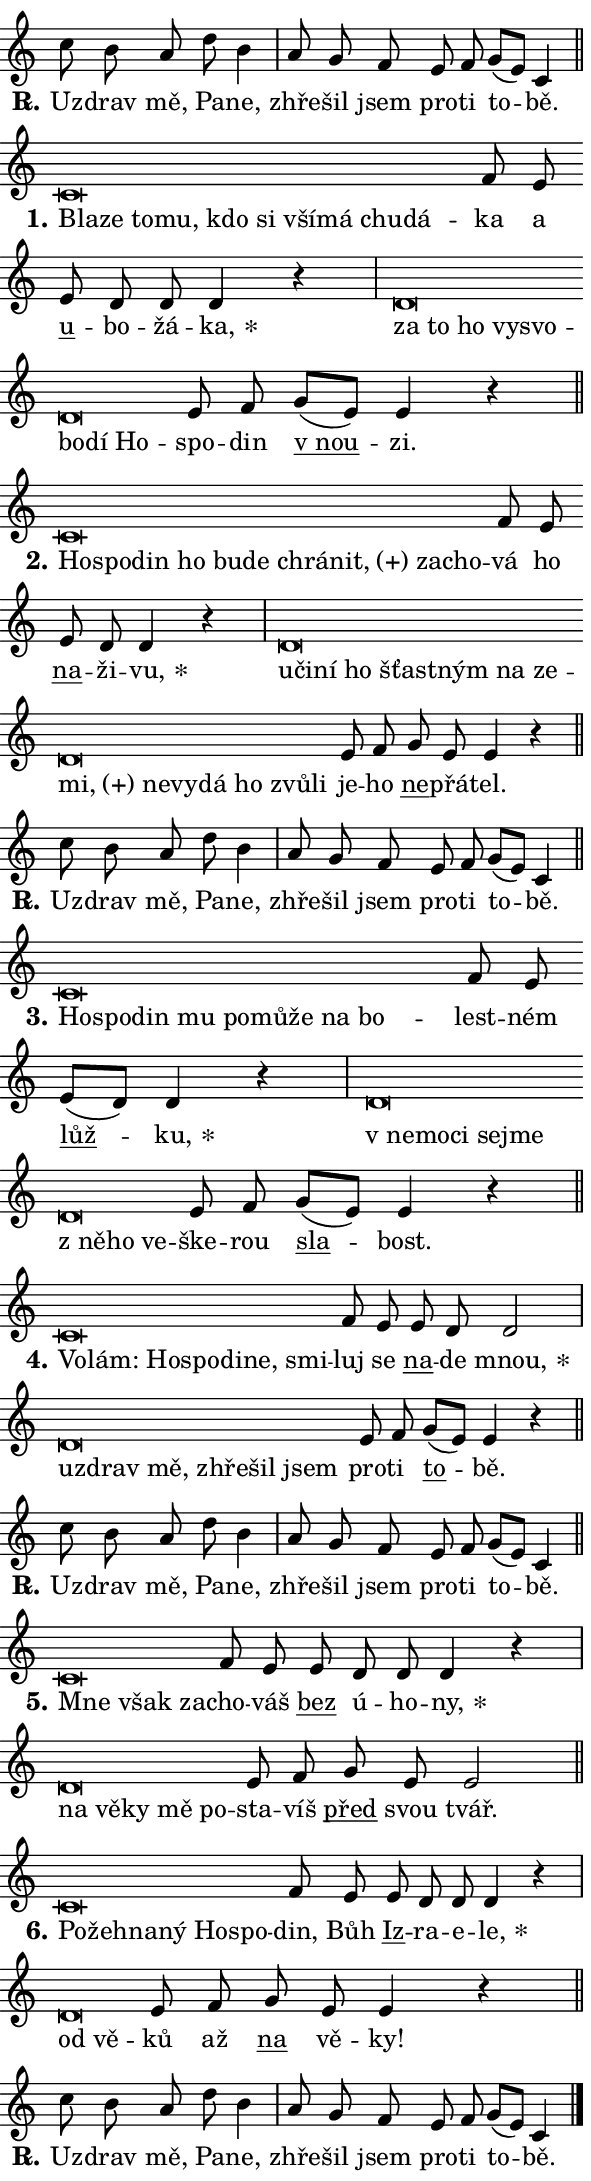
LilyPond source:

\version "2.24.0"
\header { tagline = "" }
\paper {
  indent = 0\cm
  top-margin = 0\cm
  right-margin = 0.13\cm % to fit lyric hyphens
  bottom-margin = 0\cm
  left-margin = 0\cm
  paper-width = 10\cm
  page-breaking = #ly:one-page-breaking
  system-system-spacing.basic-distance = #11
  score-system-spacing.basic-distance = #11
  ragged-last = ##f
}


%% Author: Thomas Morley
%% https://lists.gnu.org/archive/html/lilypond-user/2020-05/msg00002.html
#(define (line-position grob)
"Returns position of @var[grob} in current system:
   @code{'start}, if at first time-step
   @code{'end}, if at last time-step
   @code{'middle} otherwise
"
  (let* ((col (ly:item-get-column grob))
         (ln (ly:grob-object col 'left-neighbor))
         (rn (ly:grob-object col 'right-neighbor))
         (col-to-check-left (if (ly:grob? ln) ln col))
         (col-to-check-right (if (ly:grob? rn) rn col))
         (break-dir-left
           (and
             (ly:grob-property col-to-check-left 'non-musical #f)
             (ly:item-break-dir col-to-check-left)))
         (break-dir-right
           (and
             (ly:grob-property col-to-check-right 'non-musical #f)
             (ly:item-break-dir col-to-check-right))))
        (cond ((eqv? 1 break-dir-left) 'start)
              ((eqv? -1 break-dir-right) 'end)
              (else 'middle))))

#(define (tranparent-at-line-position vctor)
  (lambda (grob)
  "Relying on @code{line-position} select the relevant enry from @var{vctor}.
Used to determine transparency,"
    (case (line-position grob)
      ((end) (not (vector-ref vctor 0)))
      ((middle) (not (vector-ref vctor 1)))
      ((start) (not (vector-ref vctor 2))))))

noteHeadBreakVisibility =
#(define-music-function (break-visibility)(vector?)
"Makes @code{NoteHead}s transparent relying on @var{break-visibility}"
#{
  \override NoteHead.transparent =
    #(tranparent-at-line-position break-visibility)
#})

#(define delete-ledgers-for-transparent-note-heads
  (lambda (grob)
    "Reads whether a @code{NoteHead} is transparent.
If so this @code{NoteHead} is removed from @code{'note-heads} from
@var{grob}, which is supposed to be @code{LedgerLineSpanner}.
As a result ledgers are not printed for this @code{NoteHead}"
    (let* ((nhds-array (ly:grob-object grob 'note-heads))
           (nhds-list
             (if (ly:grob-array? nhds-array)
                 (ly:grob-array->list nhds-array)
                 '()))
           ;; Relies on the transparent-property being done before
           ;; Staff.LedgerLineSpanner.after-line-breaking is executed.
           ;; This is fragile ...
           (to-keep
             (remove
               (lambda (nhd)
                 (ly:grob-property nhd 'transparent #f))
               nhds-list)))
      ;; TODO find a better method to iterate over grob-arrays, similiar
      ;; to filter/remove etc for lists
      ;; For now rebuilt from scratch
      (set! (ly:grob-object grob 'note-heads)  '())
      (for-each
        (lambda (nhd)
          (ly:pointer-group-interface::add-grob grob 'note-heads nhd))
        to-keep))))

squashNotes = {
  \override NoteHead.X-extent = #'(-0.2 . 0.2)
  \override NoteHead.Y-extent = #'(-0.75 . 0)
  \override NoteHead.stencil =
    #(lambda (grob)
       (let ((pos (ly:grob-property grob 'staff-position)))
         (begin
           (if (< pos -7) (display "ERROR: Lower brevis then expected\n") (display ""))
           (if (<= pos -6) ly:text-interface::print ly:note-head::print))))
}
unSquashNotes = {
  \revert NoteHead.X-extent
  \revert NoteHead.Y-extent
  \revert NoteHead.stencil
}

hideNotes = \noteHeadBreakVisibility #begin-of-line-visible
unHideNotes = \noteHeadBreakVisibility #all-visible

% work-around for resetting accidentals
% https://lilypond.org/doc/v2.23/Documentation/notation/displaying-rhythms#unmetered-music
cadenzaMeasure = {
  \cadenzaOff
  \partial 1024 s1024
  \cadenzaOn
}

#(define-markup-command (accent layout props text) (markup?)
  "Underline accented syllable"
  (interpret-markup layout props
    #{\markup \override #'(offset . 4.3) \underline { #text }#}))

responsum = \markup \concat {
  "R" \hspace #-1.05 \path #0.1 #'((moveto 0 0.07) (lineto 0.9 0.8)) \hspace #0.05 "."
}

spaceSize = #0.6828661417322834 % exact space size for TeX Gyre Schola

\layout {
  \context {
    \Staff
    \remove "Time_signature_engraver"
    \override LedgerLineSpanner.after-line-breaking = #delete-ledgers-for-transparent-note-heads
  }
  \context {
    \Lyrics {
      \override LyricSpace.minimum-distance = \spaceSize
      \override LyricText.font-name = #"TeX Gyre Schola"
      \override LyricText.font-size = 1
      \override StanzaNumber.font-name = #"TeX Gyre Schola Bold"
      \override StanzaNumber.font-size = 1
    }
  }
  \context {
    \Score 
    \override NoteHead.text =
      #(lambda (grob) 
        (let ((pos (ly:grob-property grob 'staff-position)))
          #{\markup {
            \combine
              \halign #-0.55 \raise #(if (= pos -6) 0 0.5) \override #'(thickness . 2) \draw-line #'(3.2 . 0)
              \musicglyph "noteheads.sM1"
          }#}))
  }
}

% magnetic-lyrics.ily
%
%   written by
%     Jean Abou Samra <jean@abou-samra.fr>
%     Werner Lemberg <wl@gnu.org>
%
%   adapted by
%     Jiri Hon <jiri.hon@gmail.com>
%
% Version 2022-Apr-15

% https://www.mail-archive.com/lilypond-user@gnu.org/msg149350.html

#(define (Left_hyphen_pointer_engraver context)
   "Collect syllable-hyphen-syllable occurrences in lyrics and store
them in properties.  This engraver only looks to the left.  For
example, if the lyrics input is @code{foo -- bar}, it does the
following.

@itemize @bullet
@item
Set the @code{text} property of the @code{LyricHyphen} grob between
@q{foo} and @q{bar} to @code{foo}.

@item
Set the @code{left-hyphen} property of the @code{LyricText} grob with
text @q{foo} to the @code{LyricHyphen} grob between @q{foo} and
@q{bar}.
@end itemize

Use this auxiliary engraver in combination with the
@code{lyric-@/text::@/apply-@/magnetic-@/offset!} hook."
   (let ((hyphen #f)
         (text #f))
     (make-engraver
      (acknowledgers
       ((lyric-syllable-interface engraver grob source-engraver)
        (set! text grob)))
      (end-acknowledgers
       ((lyric-hyphen-interface engraver grob source-engraver)
        ;(when (not (grob::has-interface grob 'lyric-space-interface))
          (set! hyphen grob)));)
      ((stop-translation-timestep engraver)
       (when (and text hyphen)
         (ly:grob-set-object! text 'left-hyphen hyphen))
       (set! text #f)
       (set! hyphen #f)))))

#(define (lyric-text::apply-magnetic-offset! grob)
   "If the space between two syllables is less than the value in
property @code{LyricText@/.details@/.squash-threshold}, move the right
syllable to the left so that it gets concatenated with the left
syllable.

Use this function as a hook for
@code{LyricText@/.after-@/line-@/breaking} if the
@code{Left_@/hyphen_@/pointer_@/engraver} is active."
   (let ((hyphen (ly:grob-object grob 'left-hyphen #f)))
     (when hyphen
       (let ((left-text (ly:spanner-bound hyphen LEFT)))
         (when (grob::has-interface left-text 'lyric-syllable-interface)
           (let* ((common (ly:grob-common-refpoint grob left-text X))
                  (this-x-ext (ly:grob-extent grob common X))
                  (left-x-ext
                   (begin
                     ;; Trigger magnetism for left-text.
                     (ly:grob-property left-text 'after-line-breaking)
                     (ly:grob-extent left-text common X)))
                  ;; `delta` is the gap width between two syllables.
                  (delta (- (interval-start this-x-ext)
                            (interval-end left-x-ext)))
                  (details (ly:grob-property grob 'details))
                  (threshold (assoc-get 'squash-threshold details 0.2)))
             (when (< delta threshold)
               (let* (;; We have to manipulate the input text so that
                      ;; ligatures crossing syllable boundaries are not
                      ;; disabled.  For languages based on the Latin
                      ;; script this is essentially a beautification.
                      ;; However, for non-Western scripts it can be a
                      ;; necessity.
                      (lt (ly:grob-property left-text 'text))
                      (rt (ly:grob-property grob 'text))
                      (is-space (grob::has-interface hyphen 'lyric-space-interface))
                      (space (if is-space " " ""))
                      (extra-delta (if is-space spaceSize 0))
                      ;; Append new syllable.
                      (ltrt-space (if (and (string? lt) (string? rt))
                                (string-append lt space rt)
                                (make-concat-markup (list lt space rt))))
                      ;; Right-align `ltrt` to the right side.
                      (ltrt-space-markup (grob-interpret-markup
                               grob
                               (make-translate-markup
                                (cons (interval-length this-x-ext) 0)
                                (make-right-align-markup ltrt-space)))))
                 (begin
                   ;; Don't print `left-text`.
                   (ly:grob-set-property! left-text 'stencil #f)
                   ;; Set text and stencil (which holds all collected
                   ;; syllables so far) and shift it to the left.
                   (ly:grob-set-property! grob 'text ltrt-space)
                   (ly:grob-set-property! grob 'stencil ltrt-space-markup)
                   (ly:grob-translate-axis! grob (- (- delta extra-delta)) X))))))))))


#(define (lyric-hyphen::displace-bounds-first grob)
   ;; Make very sure this callback isn't triggered too early.
   (let ((left (ly:spanner-bound grob LEFT))
         (right (ly:spanner-bound grob RIGHT)))
     (ly:grob-property left 'after-line-breaking)
     (ly:grob-property right 'after-line-breaking)
     (ly:lyric-hyphen::print grob)))

squashThreshold = #0.4

\layout {
  \context {
    \Lyrics
    \consists #Left_hyphen_pointer_engraver
    \override LyricText.after-line-breaking =
      #lyric-text::apply-magnetic-offset!
    \override LyricHyphen.stencil = #lyric-hyphen::displace-bounds-first
    \override LyricText.details.squash-threshold = \squashThreshold
    \override LyricHyphen.minimum-distance = 0
    \override LyricHyphen.minimum-length = \squashThreshold
  }
}

squashText = \override LyricText.details.squash-threshold = 9999
unSquashText = \override LyricText.details.squash-threshold = \squashThreshold

leftText = \override LyricText.self-alignment-X = #LEFT
unLeftText = \revert LyricText.self-alignment-X

starOffset = #(lambda (grob) 
                (let ((x_offset (ly:self-alignment-interface::aligned-on-x-parent grob)))
                  (if (= x_offset 0) 0 (+ x_offset 1.2))))

star = #(define-music-function (syllable)(string?)
"Append star separator at the end of a syllable"
#{
  \once \override LyricText.X-offset = #starOffset
  \lyricmode { \markup {
    #syllable
    \override #'((font-name . "TeX Gyre Schola Bold")) \hspace #0.2 \lower #0.65 \larger "*"
  } }
#})

starAccent = #(define-music-function (syllable)(string?)
"Append star separator at the end of a syllable and make accent"
#{
  \once \override LyricText.X-offset = #starOffset
  \lyricmode { \markup {
    \accent #syllable
    \override #'((font-name . "TeX Gyre Schola Bold")) \hspace #0.2 \lower #0.65 \larger "*"
  } }
#})

breath = #(define-music-function (syllable)(string?)
"Append breathing indicator at the end of a syllable"
#{
  \lyricmode { \markup { #syllable "+" } }
#})

optionalBreath = #(define-music-function (syllable)(string?)
"Append optional breathing indicator at the end of a syllable"
#{
  \lyricmode { \markup { #syllable "(+)" } }
#})


\score {
    <<
        \new Voice = "melody" { \cadenzaOn \key c \major \relative { c''8 b a d b4 \cadenzaMeasure \bar "|" a8 g f \bar "" e f g[( e)] c4 \cadenzaMeasure \bar "||" \break } }
        \new Lyrics \lyricsto "melody" { \lyricmode { \set stanza = \responsum
Uz -- drav mě, Pa -- ne, zhře -- šil jsem pro -- ti to -- bě. } }
    >>
    \layout {}
}

\score {
    <<
        \new Voice = "melody" { \cadenzaOn \key c \major \relative { \squashNotes c'\breve*1/16 \hideNotes \breve*1/16 \bar "" \breve*1/16 \bar "" \breve*1/16 \bar "" \breve*1/16 \bar "" \breve*1/16 \bar "" \breve*1/16 \bar "" \breve*1/16 \bar "" \breve*1/16 \breve*1/16 \bar "" \unHideNotes \unSquashNotes f8 e \bar "" e d d d4 r \cadenzaMeasure \bar "|" \squashNotes d\breve*1/16 \hideNotes \breve*1/16 \bar "" \breve*1/16 \bar "" \breve*1/16 \bar "" \breve*1/16 \bar "" \breve*1/16 \bar "" \breve*1/16 \breve*1/16 \bar "" \unHideNotes \unSquashNotes e8 f \bar "" g[( e)] e4 r \cadenzaMeasure \bar "||" \break } }
        \new Lyrics \lyricsto "melody" { \lyricmode { \set stanza = "1."
\leftText Bla -- \squashText ze to -- mu, kdo si vší -- má chu -- dá -- \unLeftText \unSquashText ka a \markup \accent u -- bo -- žá -- \star ka, \leftText za \squashText to ho vy -- svo -- bo -- dí Ho -- \unLeftText \unSquashText spo -- din \markup \accent "v nou" -- zi. } }
    >>
    \layout {}
}

\score {
    <<
        \new Voice = "melody" { \cadenzaOn \key c \major \relative { \squashNotes c'\breve*1/16 \hideNotes \breve*1/16 \bar "" \breve*1/16 \bar "" \breve*1/16 \bar "" \breve*1/16 \bar "" \breve*1/16 \bar "" \breve*1/16 \bar "" \breve*1/16 \bar "" \breve*1/16 \breve*1/16 \bar "" \unHideNotes \unSquashNotes f8 e \bar "" e d d4 r \cadenzaMeasure \bar "|" \squashNotes d\breve*1/16 \hideNotes \breve*1/16 \bar "" \breve*1/16 \bar "" \breve*1/16 \bar "" \breve*1/16 \bar "" \breve*1/16 \bar "" \breve*1/16 \bar "" \breve*1/16 \bar "" \breve*1/16 \bar "" \breve*1/16 \bar "" \breve*1/16 \bar "" \breve*1/16 \bar "" \breve*1/16 \bar "" \breve*1/16 \breve*1/16 \bar "" \unHideNotes \unSquashNotes e8 f \bar "" g e e4 r \cadenzaMeasure \bar "||" \break } }
        \new Lyrics \lyricsto "melody" { \lyricmode { \set stanza = "2."
\leftText Ho -- \squashText spo -- din ho bu -- de chrá -- \optionalBreath nit, za -- cho -- \unLeftText \unSquashText vá ho \markup \accent na -- ži -- \star vu, \leftText u -- \squashText či -- ní ho šťast -- ným na ze -- \optionalBreath mi, ne -- vy -- dá ho zvů -- li \unLeftText \unSquashText je -- ho \markup \accent ne -- přá -- tel. } }
    >>
    \layout {}
}

\score {
    <<
        \new Voice = "melody" { \cadenzaOn \key c \major \relative { c''8 b a d b4 \cadenzaMeasure \bar "|" a8 g f \bar "" e f g[( e)] c4 \cadenzaMeasure \bar "||" \break } }
        \new Lyrics \lyricsto "melody" { \lyricmode { \set stanza = \responsum
Uz -- drav mě, Pa -- ne, zhře -- šil jsem pro -- ti to -- bě. } }
    >>
    \layout {}
}

\score {
    <<
        \new Voice = "melody" { \cadenzaOn \key c \major \relative { \squashNotes c'\breve*1/16 \hideNotes \breve*1/16 \bar "" \breve*1/16 \bar "" \breve*1/16 \bar "" \breve*1/16 \bar "" \breve*1/16 \bar "" \breve*1/16 \bar "" \breve*1/16 \breve*1/16 \bar "" \unHideNotes \unSquashNotes f8 e \bar "" e[( d)] d4 r \cadenzaMeasure \bar "|" \squashNotes d\breve*1/16 \hideNotes \breve*1/16 \bar "" \breve*1/16 \bar "" \breve*1/16 \bar "" \breve*1/16 \bar "" \breve*1/16 \bar "" \breve*1/16 \breve*1/16 \bar "" \unHideNotes \unSquashNotes e8 f \bar "" g[( e)] e4 r \cadenzaMeasure \bar "||" \break } }
        \new Lyrics \lyricsto "melody" { \lyricmode { \set stanza = "3."
\leftText Ho -- \squashText spo -- din mu po -- mů -- že na bo -- \unLeftText \unSquashText lest -- ném \markup \accent lůž -- \star ku, \leftText "v ne" -- \squashText mo -- ci sej -- me "z ně" -- ho ve -- \unLeftText \unSquashText ške -- rou \markup \accent sla -- bost. } }
    >>
    \layout {}
}

\score {
    <<
        \new Voice = "melody" { \cadenzaOn \key c \major \relative { \squashNotes c'\breve*1/16 \hideNotes \breve*1/16 \bar "" \breve*1/16 \bar "" \breve*1/16 \bar "" \breve*1/16 \bar "" \breve*1/16 \breve*1/16 \bar "" \unHideNotes \unSquashNotes f8 e \bar "" e d d2 \cadenzaMeasure \bar "|" \squashNotes d\breve*1/16 \hideNotes \breve*1/16 \bar "" \breve*1/16 \bar "" \breve*1/16 \bar "" \breve*1/16 \breve*1/16 \bar "" \unHideNotes \unSquashNotes e8 f \bar "" g[( e)] e4 r \cadenzaMeasure \bar "||" \break } }
        \new Lyrics \lyricsto "melody" { \lyricmode { \set stanza = "4."
\leftText Vo -- \squashText lám: Ho -- spo -- di -- ne, smi -- \unLeftText \unSquashText luj se \markup \accent na -- de \star mnou, \leftText uz -- \squashText drav mě, zhře -- šil jsem \unLeftText \unSquashText pro -- ti \markup \accent to -- bě. } }
    >>
    \layout {}
}

\score {
    <<
        \new Voice = "melody" { \cadenzaOn \key c \major \relative { c''8 b a d b4 \cadenzaMeasure \bar "|" a8 g f \bar "" e f g[( e)] c4 \cadenzaMeasure \bar "||" \break } }
        \new Lyrics \lyricsto "melody" { \lyricmode { \set stanza = \responsum
Uz -- drav mě, Pa -- ne, zhře -- šil jsem pro -- ti to -- bě. } }
    >>
    \layout {}
}

\score {
    <<
        \new Voice = "melody" { \cadenzaOn \key c \major \relative { \squashNotes c'\breve*1/16 \hideNotes \breve*1/16 \breve*1/16 \bar "" \unHideNotes \unSquashNotes f8 e \bar "" e d d d4 r \cadenzaMeasure \bar "|" \squashNotes d\breve*1/16 \hideNotes \breve*1/16 \bar "" \breve*1/16 \bar "" \breve*1/16 \breve*1/16 \bar "" \unHideNotes \unSquashNotes e8 f \bar "" g e e2 \cadenzaMeasure \bar "||" \break } }
        \new Lyrics \lyricsto "melody" { \lyricmode { \set stanza = "5."
\leftText Mne \squashText však za -- \unLeftText \unSquashText cho -- váš \markup \accent bez ú -- ho -- \star ny, \leftText na \squashText vě -- ky mě po -- \unLeftText \unSquashText sta -- víš \markup \accent před svou tvář. } }
    >>
    \layout {}
}

\score {
    <<
        \new Voice = "melody" { \cadenzaOn \key c \major \relative { \squashNotes c'\breve*1/16 \hideNotes \breve*1/16 \bar "" \breve*1/16 \bar "" \breve*1/16 \bar "" \breve*1/16 \breve*1/16 \bar "" \unHideNotes \unSquashNotes f8 e \bar "" e d d d4 r \cadenzaMeasure \bar "|" \squashNotes d\breve*1/16 \hideNotes \breve*1/16 \bar "" \unHideNotes \unSquashNotes e8 f \bar "" g e e4 r \cadenzaMeasure \bar "||" \break } }
        \new Lyrics \lyricsto "melody" { \lyricmode { \set stanza = "6."
\leftText Po -- \squashText žeh -- na -- ný Ho -- spo -- \unLeftText \unSquashText din, Bůh \markup \accent Iz -- ra -- e -- \star le, \leftText od \squashText vě -- \unLeftText \unSquashText ků až \markup \accent na vě -- ky! } }
    >>
    \layout {}
}

\score {
    <<
        \new Voice = "melody" { \cadenzaOn \key c \major \relative { c''8 b a d b4 \cadenzaMeasure \bar "|" a8 g f \bar "" e f g[( e)] c4 \cadenzaMeasure \bar "||" \break } \bar "|." }
        \new Lyrics \lyricsto "melody" { \lyricmode { \set stanza = \responsum
Uz -- drav mě, Pa -- ne, zhře -- šil jsem pro -- ti to -- bě. } }
    >>
    \layout {}
}
